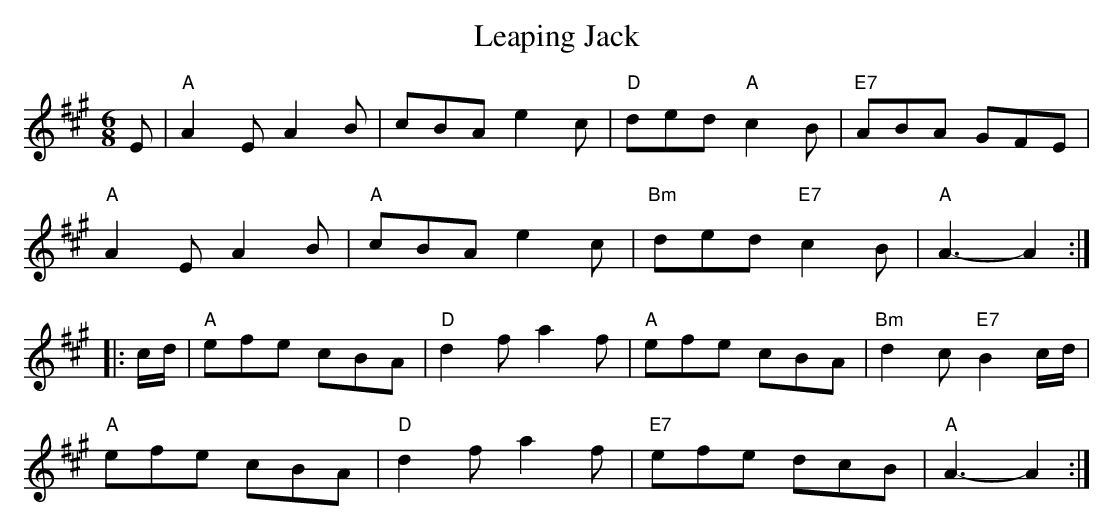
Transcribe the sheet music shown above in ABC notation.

X:1
T:Leaping Jack
M:6/8
K:A
E|"A"A2E A2B|cBA e2c|"D"ded "A"c2B|"E7"ABA GFE|
"A"A2E A2B|"A"cBA e2c|"Bm"ded "E7"c2B|"A"A3 -A2:|
|:c/2d/2|"A"efe cBA|"D"d2f a2f|"A"efe cBA|"Bm"d2c "E7"B2c/2d/2|
"A"efe cBA|"D"d2f a2f|"E7"efe dcB|"A"A3 -A2:|
